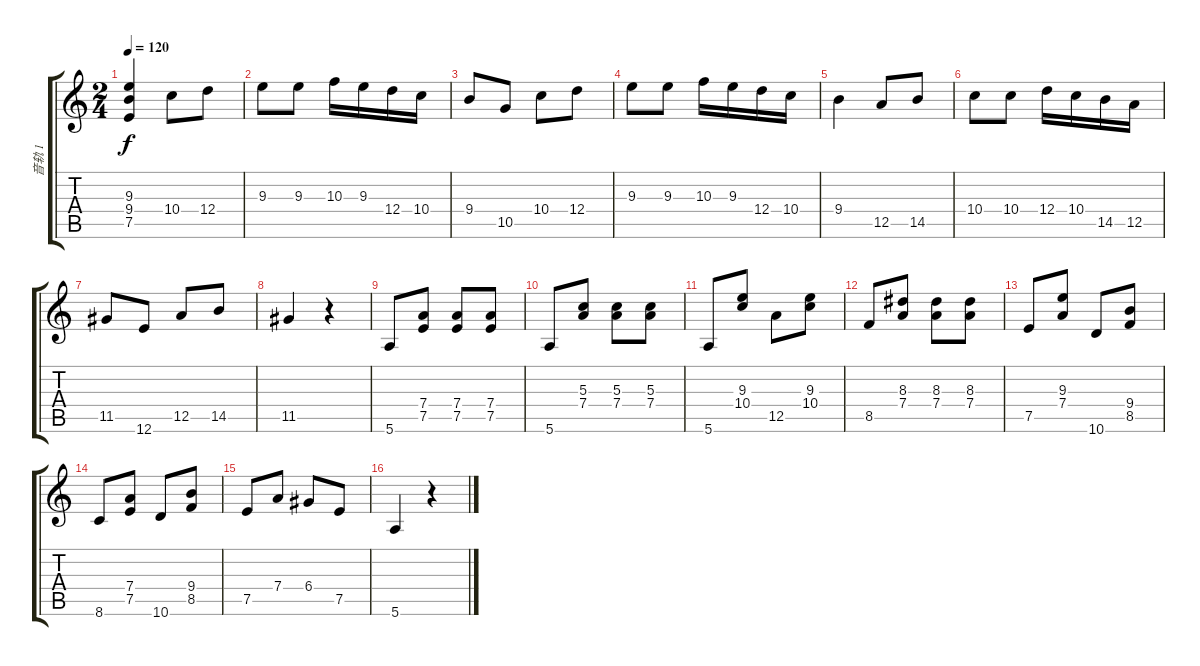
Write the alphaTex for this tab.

\track ("音轨 1" "音轨 1") {instrument acousticguitarnylon}
\staff {score tabs}
\tuning (E4 B3 G3 D3 A2 E2) {hide}
\ts (2 4)
\tempo 120
\clef g2
\ks c
(9.3 9.4 7.5).4{dy f} 10.4.8 12.4.8 |
9.3.8 9.3.8 10.3.16 9.3.16 12.4.16 10.4.16 |
9.4.8 10.5.8 10.4.8 12.4.8 |
9.3.8 9.3.8 10.3.16 9.3.16 12.4.16 10.4.16 |
9.4.4 12.5.8 14.5.8 |
10.4.8 10.4.8 12.4.16 10.4.16 14.5.16 12.5.16 |
11.5.8 12.6.8 12.5.8 14.5.8 |
11.5.4 r.4 |
5.6.8 (7.4 7.5).8 (7.4 7.5).8 (7.4 7.5).8 |
5.6.8 (5.3 7.4).8 (5.3 7.4).8 (5.3 7.4).8 |
5.6.8 (9.3 10.4).8 12.5.8 (9.3 10.4).8 |
8.5.8 (8.3 7.4).8 (8.3 7.4).8 (8.3 7.4).8 |
7.5.8 (9.3 7.4).8 10.6.8 (9.4 8.5).8 |
8.6.8 (7.4 7.5).8 10.6.8 (9.4 8.5).8 |
7.5.8 7.4.8 6.4.8 7.5.8 |
5.6.4 r.4
